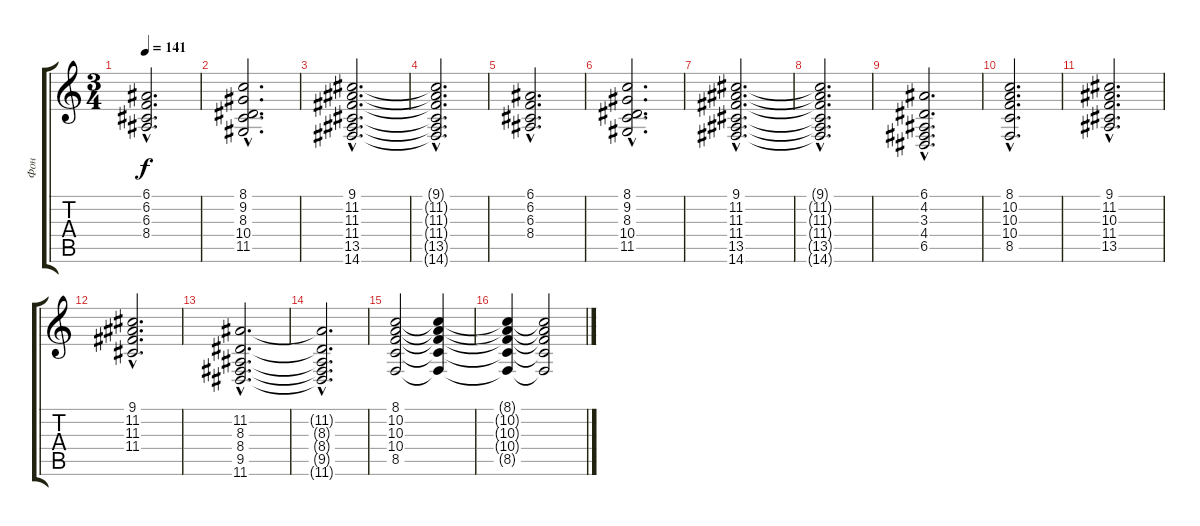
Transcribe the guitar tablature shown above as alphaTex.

\track ("Фон" "Фон") {instrument stringensemble1}
\staff {score tabs}
\tuning (E4 B3 G3 D3 A2 E2) {hide}
\ts (3 4)
\tempo 141
\clef g2
\ks c
(6.1{hac} 6.2{hac} 6.3{hac} 8.4{hac}).2{d dy f} |
(8.1{hac} 9.2{hac} 8.3{hac} 10.4{hac} 11.5{hac}).2{d} |
(9.1{hac} 11.2{hac} 11.3{hac} 11.4{hac} 13.5{hac} 14.6{hac}).2{d} |
(9.1{hac t} 11.2{hac t} 11.3{hac t} 11.4{hac t} 13.5{hac t} 14.6{hac t}).2{d} |
(6.1{hac} 6.2{hac} 6.3{hac} 8.4{hac}).2{d} |
(8.1{hac} 9.2{hac} 8.3{hac} 10.4{hac} 11.5{hac}).2{d} |
(9.1{hac} 11.2{hac} 11.3{hac} 11.4{hac} 13.5{hac} 14.6{hac}).2{d} |
(9.1{hac t} 11.2{hac t} 11.3{hac t} 11.4{hac t} 13.5{hac t} 14.6{hac t}).2{d} |
(6.1{hac} 4.2{hac} 3.3{hac} 4.4{hac} 6.5{hac}).2{d} |
(8.1{hac} 10.2{hac} 10.3{hac} 10.4{hac} 8.5{hac}).2{d} |
(9.1{hac} 11.2{hac} 10.3{hac} 11.4{hac} 13.5{hac}).2{d} |
(9.1{hac} 11.2{hac} 11.3{hac} 11.4{hac}).2{d} |
(11.2{hac} 8.3{hac} 8.4{hac} 9.5{hac} 11.6{hac}).2{d} |
(11.2{hac t} 8.3{hac t} 8.4{hac t} 9.5{hac t} 11.6{hac t}).2{d} |
(8.1 10.2 10.3 10.4 8.5).2 (8.1{t} 10.2{t} 10.3{t} 10.4{t} 8.5{t}).4 |
(8.1{t} 10.2{t} 10.3{t} 10.4{t} 8.5{t}).4 (8.1{t} 10.2{t} 10.3{t} 10.4{t} 8.5{t}).2
